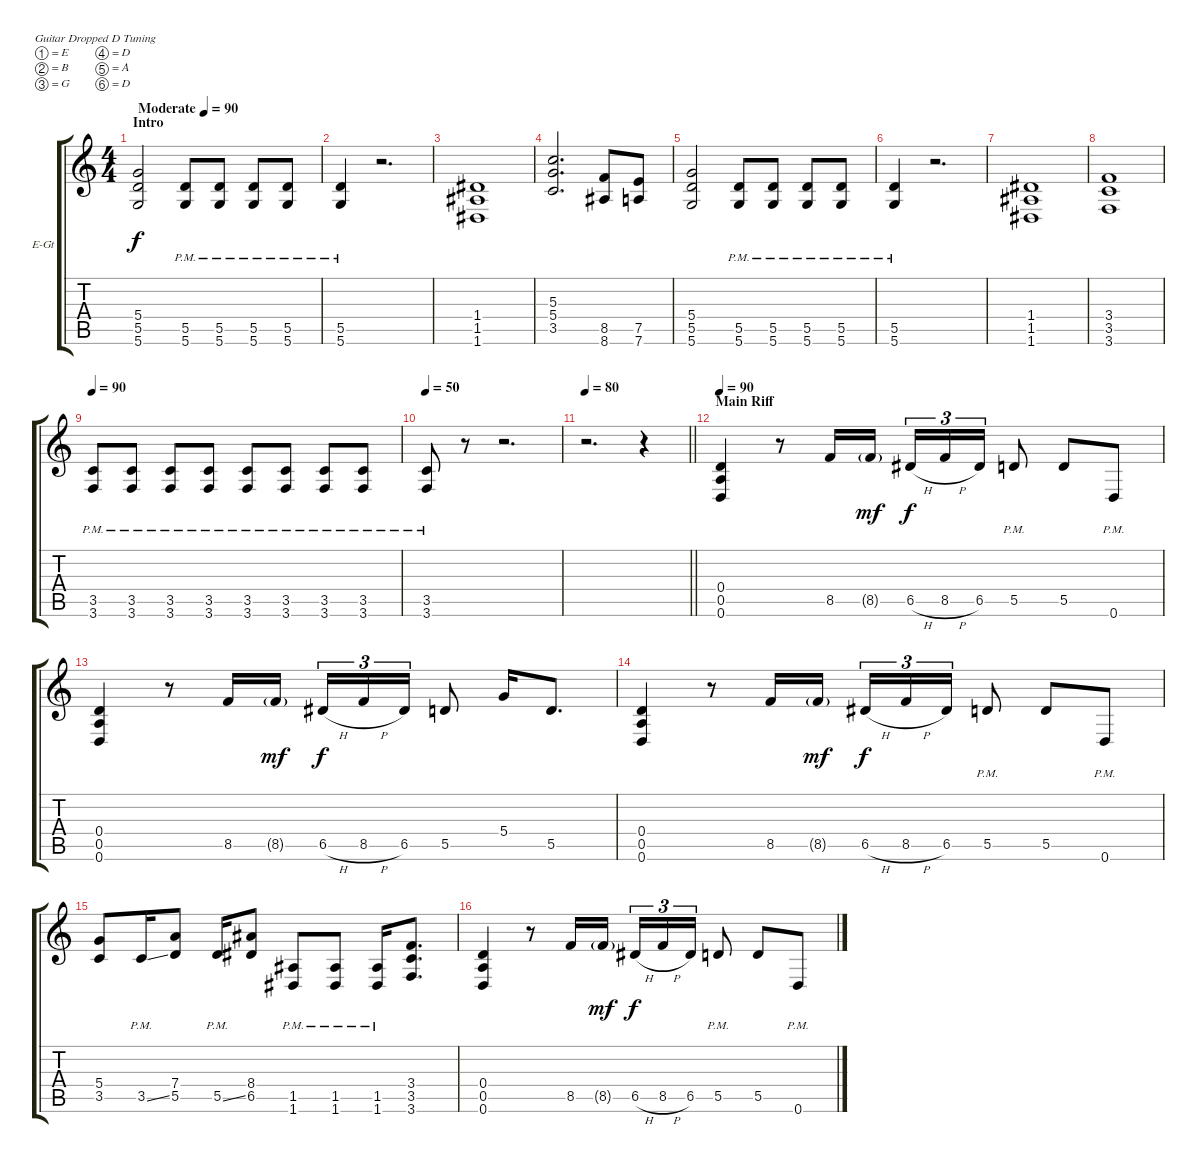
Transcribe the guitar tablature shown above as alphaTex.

\bracketExtendMode groupsimilarinstruments
\firstSystemTrackNameOrientation horizontal
\otherSystemsTrackNameOrientation horizontal
\track ("Rythm Right" "E-Gt") {instrument distortionguitar}
\staff {score tabs}
\tuning (E4 B3 G3 D3 A2 D2)
\ts (4 4)
\beaming (8 2 2 2 2)
\section ("" "Intro")
\tempo (90 "Moderate")
\clef g2
\ks c
(5.4 5.5 5.6).2{dy f instrument distortionguitar} (5.5{pm} 5.6{pm}).8 (5.5{pm} 5.6{pm}).8 (5.5{pm} 5.6{pm}).8 (5.5{pm} 5.6{pm}).8 |
(5.5{pm} 5.6{pm}).4 r.2{d} |
(1.4 1.5 1.6).1 |
(5.3 5.4 3.5).2{d} (8.5 8.6).8 (7.5 7.6).8 |
(5.4 5.5 5.6).2 (5.5{pm} 5.6{pm}).8 (5.5{pm} 5.6{pm}).8 (5.5{pm} 5.6{pm}).8 (5.5{pm} 5.6{pm}).8 |
(5.5{pm} 5.6{pm}).4 r.2{d} |
(1.4 1.5 1.6).1 |
(3.4 3.5 3.6).1 |
\tempo 90
(3.5{pm} 3.6{pm}).8 (3.5{pm} 3.6{pm}).8 (3.5{pm} 3.6{pm}).8 (3.5{pm} 3.6{pm}).8 (3.5{pm} 3.6{pm}).8 (3.5{pm} 3.6{pm}).8 (3.5{pm} 3.6{pm}).8 (3.5{pm} 3.6{pm}).8 |
\tempo 50
(3.5{pm} 3.6{pm}).8 r.8 r.2{d} |
\tempo 80
\barLineRight lightlight
r.2{d} r.4 |
\section ("" "Main Riff")
\tempo 90
(0.4 0.5 0.6).4 r.8 8.5.16 8.5{g}.16{dy mf} 6.5{h}.16{tu (3 2) dy f} 8.5{h}.16{tu (3 2)} 6.5.16{tu (3 2)} 5.5{pm}.8 5.5.8 0.6{pm}.8 |
(0.4 0.5 0.6).4 r.8 8.5.16 8.5{g}.16{dy mf} 6.5{h}.16{tu (3 2) dy f} 8.5{h}.16{tu (3 2)} 6.5.16{tu (3 2)} 5.5.8 5.4.16 5.5.8{d} |
(0.4 0.5 0.6).4 r.8 8.5.16 8.5{g}.16{dy mf} 6.5{h}.16{tu (3 2) dy f} 8.5{h}.16{tu (3 2)} 6.5.16{tu (3 2)} 5.5{pm}.8 5.5.8 0.6{pm}.8 |
(5.4 3.5).8 3.5{ss pm}.16 (7.4 5.5).8 5.5{ss pm}.16 (8.4 6.5).8 (1.5{pm} 1.6{pm}).8 (1.5{pm} 1.6{pm}).8 (1.5{pm} 1.6{pm}).16 (3.4 3.5 3.6).8{d} |
(0.4 0.5 0.6).4 r.8 8.5.16 8.5{g}.16{dy mf} 6.5{h}.16{tu (3 2) dy f} 8.5{h}.16{tu (3 2)} 6.5.16{tu (3 2)} 5.5{pm}.8 5.5.8 0.6{pm}.8
